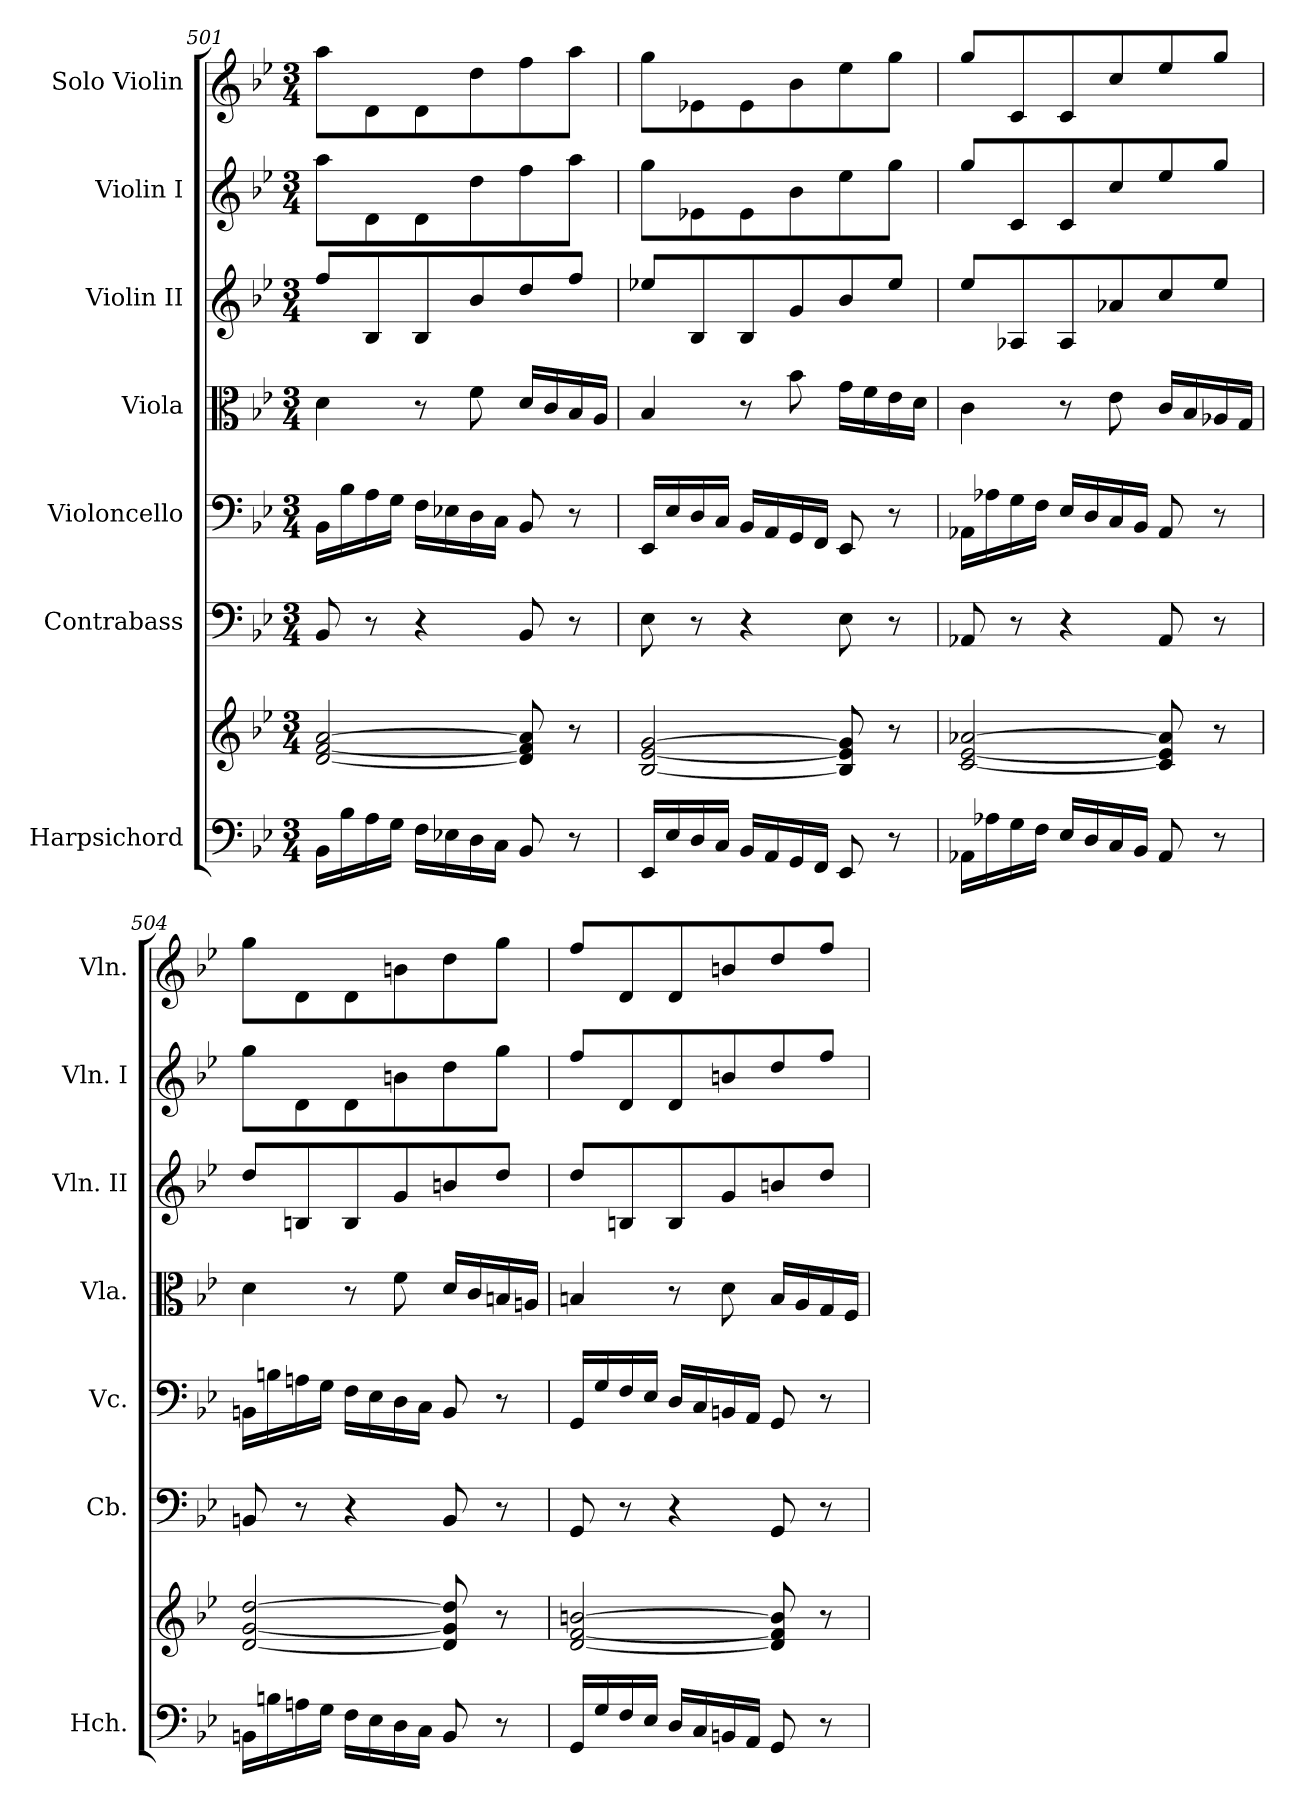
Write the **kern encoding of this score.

**kern	**kern	**kern	**kern	**kern	**kern	**kern	**kern
*part7	*part7	*part6	*part5	*part4	*part3	*part2	*part1
*staff8	*staff7	*staff6	*staff5	*staff4	*staff3	*staff2	*staff1
*I"Harpsichord	*	*I"Contrabass	*I"Violoncello	*I"Viola	*I"Violin II	*I"Violin I	*I"Solo Violin
*I'Hch.	*	*I'Cb.	*I'Vc.	*I'Vla.	*I'Vln. II	*I'Vln. I	*I'Vln.
*clefF4	*clefG2	*clefF4	*clefF4	*clefC3	*clefG2	*clefG2	*clefG2
*	*	*ITrd7c12	*	*	*	*	*
*k[b-e-]	*k[b-e-]	*k[b-e-]	*k[b-e-]	*k[b-e-]	*k[b-e-]	*k[b-e-]	*k[b-e-]
*M3/4	*M3/4	*M3/4	*M3/4	*M3/4	*M3/4	*M3/4	*M3/4
=501	=501	=501	=501	=501	=501	=501	=501
16BB-\LL	[2d/ [2f/ [2a/	8BBB-/	16BB-\LL	4d\	8ff/L	8aa\L	8aa\L
16B-\	.	.	16B-\	.	.	.	.
16A\	.	8r	16A\	.	8B-/	8d\	8d\
16G\JJ	.	.	16G\JJ	.	.	.	.
16F\LL	.	4r	16F\LL	8r	8B-/	8d\	8d\
16E-X\	.	.	16E-X\	.	.	.	.
16D\	.	.	16D\	8f\	8b-/	8dd\	8dd\
16C\JJ	.	.	16C\JJ	.	.	.	.
8BB-/	8d/] 8f/] 8a/]	8BBB-/	8BB-/	16d/LL	8dd/	8ff\	8ff\
.	.	.	.	16c/	.	.	.
8r	8r	8r	8r	16B-/	8ff/J	8aa\J	8aa\J
.	.	.	.	16A/JJ	.	.	.
!!LO:PB:g=z
=502	=502	=502	=502	=502	=502	=502	=502
16EE-/LL	[2B-/ [2e-/ [2g/	8EE-\	16EE-/LL	4B-/	8ee-X/L	8gg\L	8gg\L
16E-/	.	.	16E-/	.	.	.	.
16D/	.	8r	16D/	.	8B-/	8e-X\	8e-X\
16C/JJ	.	.	16C/JJ	.	.	.	.
16BB-/LL	.	4r	16BB-/LL	8r	8B-/	8e-\	8e-\
16AA/	.	.	16AA/	.	.	.	.
16GG/	.	.	16GG/	8b-\	8g/	8b-\	8b-\
16FF/JJ	.	.	16FF/JJ	.	.	.	.
8EE-/	8B-/] 8e-/] 8g/]	8EE-\	8EE-/	16g\LL	8b-/	8ee-\	8ee-\
.	.	.	.	16f\	.	.	.
8r	8r	8r	8r	16e-\	8ee-/J	8gg\J	8gg\J
.	.	.	.	16d\JJ	.	.	.
=503	=503	=503	=503	=503	=503	=503	=503
16AA-X\LL	[2c/ [2e-/ [2a-X/	8AAA-X/	16AA-X\LL	4c\	8ee-/L	8gg/L	8gg/L
16A-X\	.	.	16A-X\	.	.	.	.
16G\	.	8r	16G\	.	8A-X/	8c/	8c/
16F\JJ	.	.	16F\JJ	.	.	.	.
16E-/LL	.	4r	16E-/LL	8r	8A-/	8c/	8c/
16D/	.	.	16D/	.	.	.	.
16C/	.	.	16C/	8e-\	8a-X/	8cc/	8cc/
16BB-/JJ	.	.	16BB-/JJ	.	.	.	.
8AA-/	8c/] 8e-/] 8a-/]	8AAA-/	8AA-/	16c/LL	8cc/	8ee-/	8ee-/
.	.	.	.	16B-/	.	.	.
8r	8r	8r	8r	16A-X/	8ee-/J	8gg/J	8gg/J
.	.	.	.	16G/JJ	.	.	.
=504	=504	=504	=504	=504	=504	=504	=504
16BBn\LL	[2d/ [2g/ [2dd/	8BBBn/	16BBn\LL	4d\	8dd/L	8gg\L	8gg\L
16Bn\	.	.	16Bn\	.	.	.	.
16An\	.	8r	16An\	.	8Bn/	8d\	8d\
16G\JJ	.	.	16G\JJ	.	.	.	.
16F\LL	.	4r	16F\LL	8r	8B/	8d\	8d\
16E-\	.	.	16E-\	.	.	.	.
16D\	.	.	16D\	8f\	8g/	8bn\	8bn\
16C\JJ	.	.	16C\JJ	.	.	.	.
8BB/	8d/] 8g/] 8dd/]	8BBB/	8BB/	16d/LL	8bn/	8dd\	8dd\
.	.	.	.	16c/	.	.	.
8r	8r	8r	8r	16Bn/	8dd/J	8gg\J	8gg\J
.	.	.	.	16An/JJ	.	.	.
!!LO:PB:g=z
=505	=505	=505	=505	=505	=505	=505	=505
16GG/LL	[2d/ [2f/ [2bn/	8GGG/	16GG/LL	4Bn/	8dd/L	8ff/L	8ff/L
16G/	.	.	16G/	.	.	.	.
16F/	.	8r	16F/	.	8Bn/	8d/	8d/
16E-/JJ	.	.	16E-/JJ	.	.	.	.
16D/LL	.	4r	16D/LL	8r	8B/	8d/	8d/
16C/	.	.	16C/	.	.	.	.
16BBn/	.	.	16BBn/	8d\	8g/	8bn/	8bn/
16AA/JJ	.	.	16AA/JJ	.	.	.	.
8GG/	8d/] 8f/] 8b/]	8GGG/	8GG/	16B/LL	8bn/	8dd/	8dd/
.	.	.	.	16A/	.	.	.
8r	8r	8r	8r	16G/	8dd/J	8ff/J	8ff/J
.	.	.	.	16F/JJ	.	.	.
=	=	=	=	=	=	=	=
*-	*-	*-	*-	*-	*-	*-	*-
